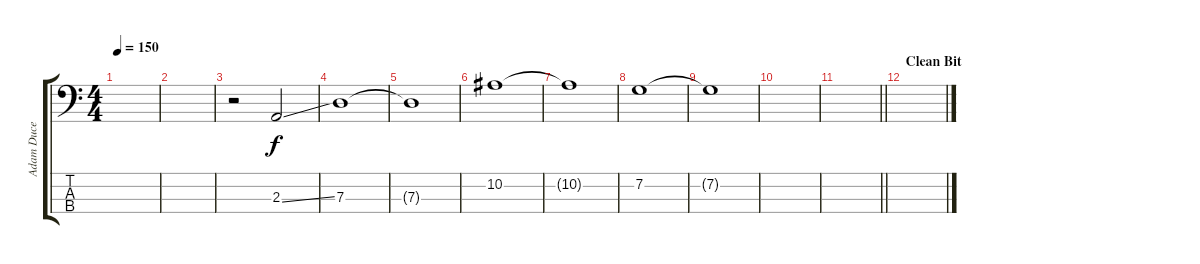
\track ("Adam Duce" "Adam Duce") {instrument electricbasspick}
\staff {score tabs}
\tuning (F2 C2 G1 C1) {hide}
\ts (4 4)
\tempo 150
\clef f4
\ks c
|
|
r.2 2.3{ss}.2 |
7.3.1 |
7.3{t}.1 |
10.2.1 |
10.2{t}.1 |
7.2.1 |
7.2{t}.1 |
|
\barLineRight lightlight
|
\section ("" "Clean Bit")
